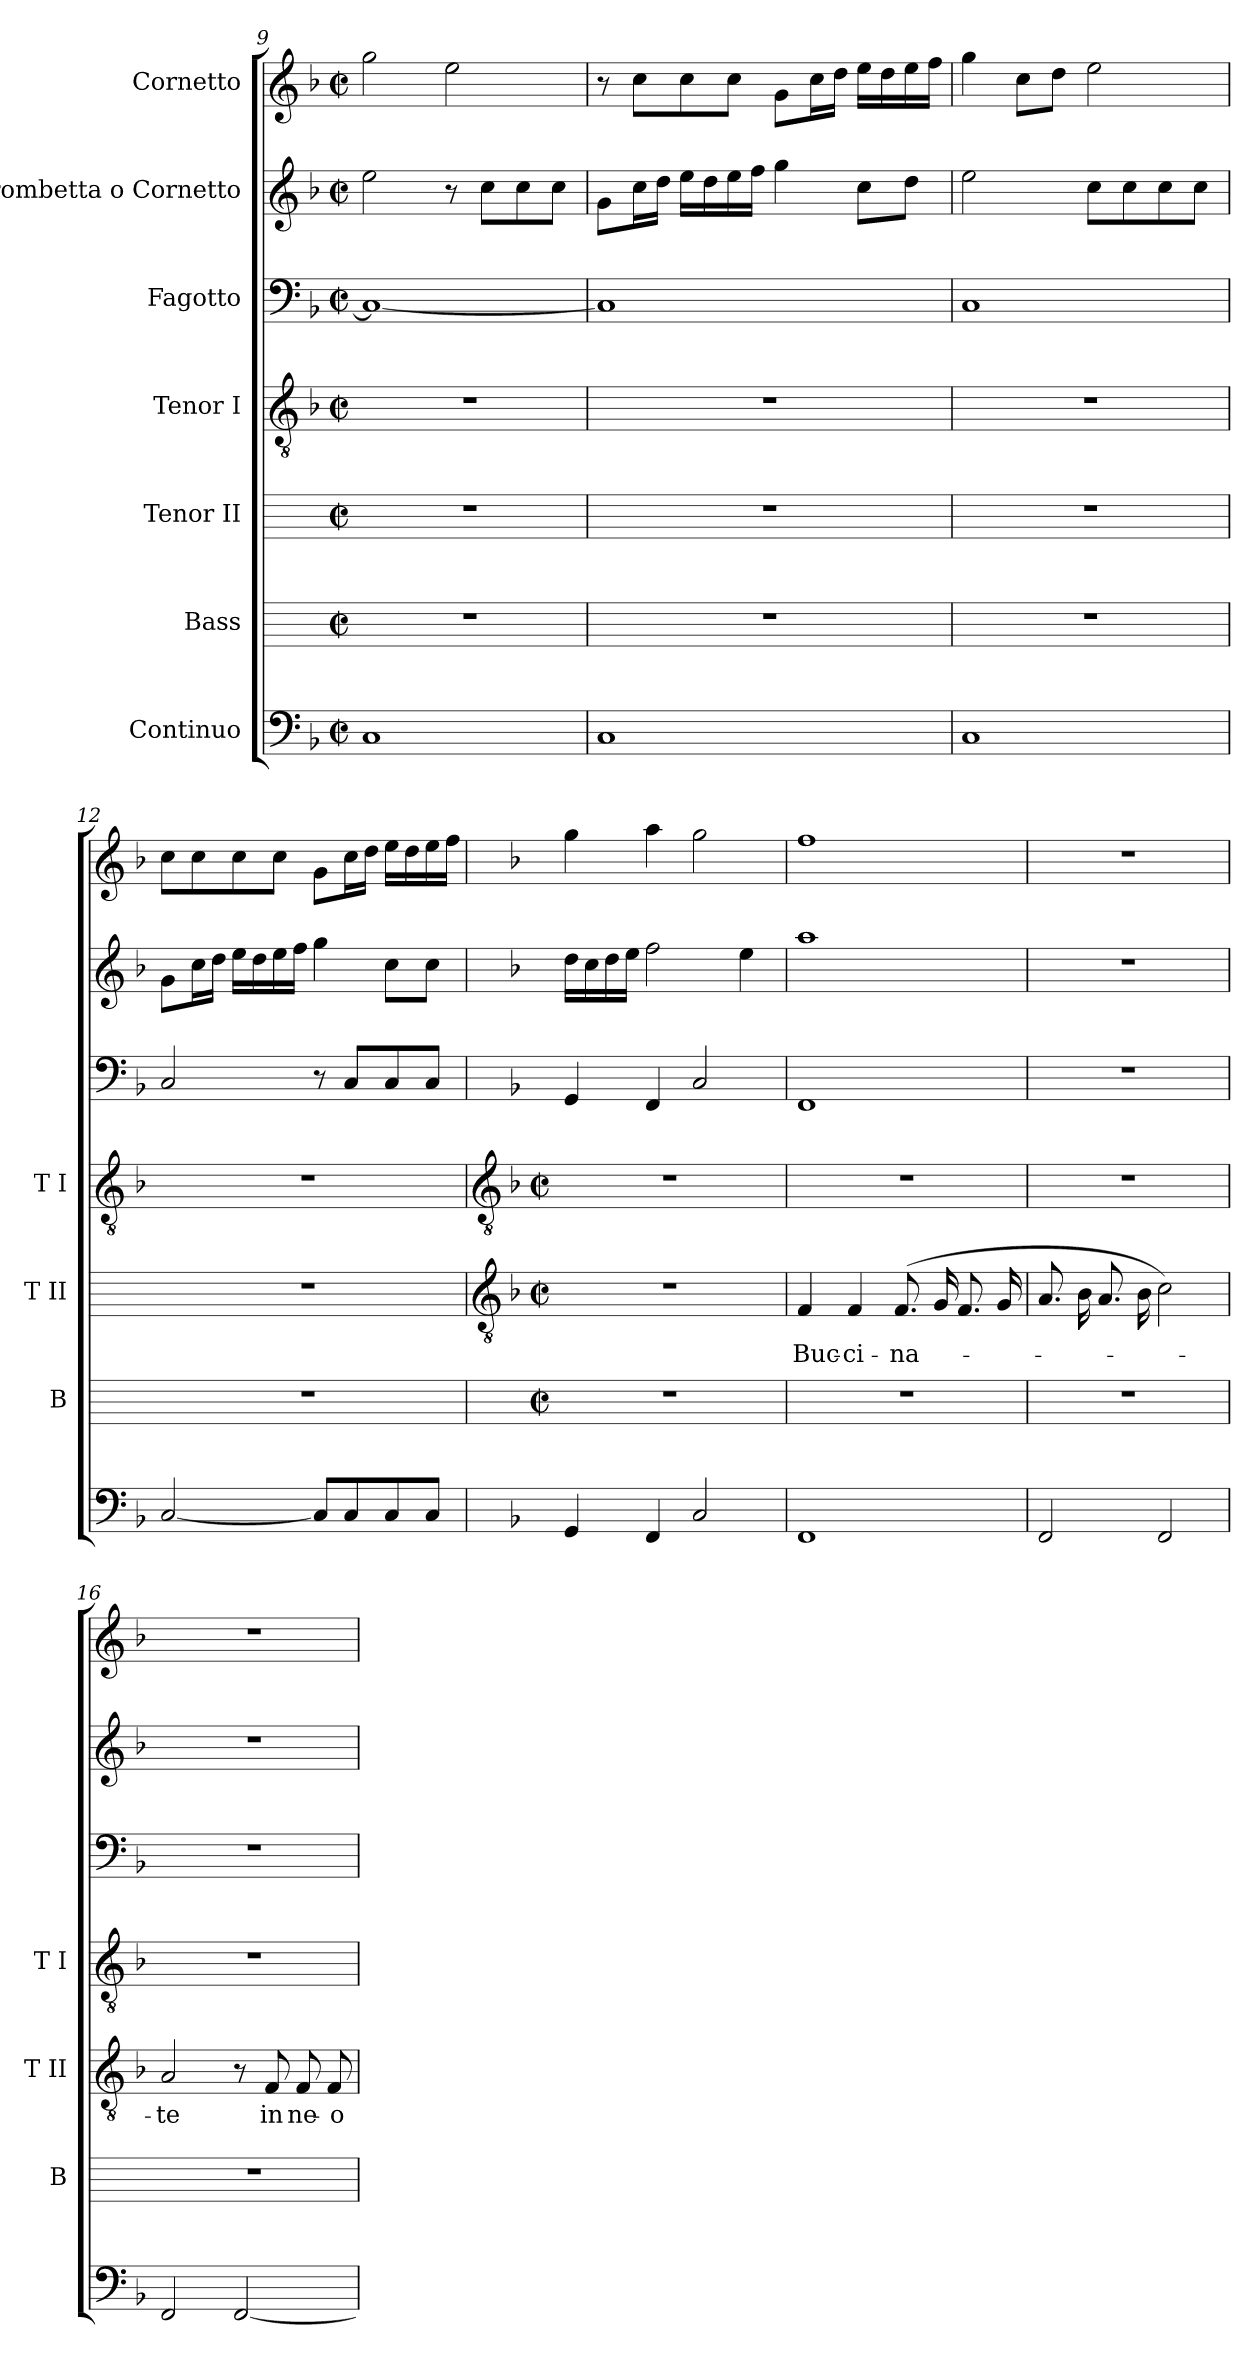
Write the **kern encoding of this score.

**kern	**kern	**kern	**text	**kern	**kern	**kern	**kern
*part7	*part6	*part5	*part5	*part4	*part3	*part2	*part1
*staff7	*staff6	*staff5	*staff5	*staff4	*staff3	*staff2	*staff1
*I"Continuo	*I"Bass	*I"Tenor II	*	*I"Tenor I	*I"Fagotto	*I"Trombetta o Cornetto	*I"Cornetto
*	*I'B	*I'T II	*	*I'T I	*	*	*
*clefF4	*	*	*	*clefGv2	*clefF4	*clefG2	*clefG2
*k[b-]	*	*	*	*k[b-]	*k[b-]	*k[b-]	*k[b-]
*F:	*	*	*	*F:	*F:	*F:	*F:
*M2/2	*M2/2	*M2/2	*	*M2/2	*M2/2	*M2/2	*M2/2
*met(c|)	*met(c|)	*met(c|)	*	*met(c|)	*met(c|)	*met(c|)	*met(c|)
=9	=9	=9	=9	=9	=9	=9	=9
1C	1r	1r	.	1r	1C_	2ee	2gg
.	.	.	.	.	.	8r	2ee
.	.	.	.	.	.	8ccL	.
.	.	.	.	.	.	8cc	.
.	.	.	.	.	.	8ccJ	.
=10	=10	=10	=10	=10	=10	=10	=10
1C	1r	1r	.	1r	1C]	8gL	8r
.	.	.	.	.	.	16ccL	8ccL
.	.	.	.	.	.	16ddJJ	.
.	.	.	.	.	.	16eeLL	8cc
.	.	.	.	.	.	16dd	.
.	.	.	.	.	.	16ee	8ccJ
.	.	.	.	.	.	16ffJJ	.
.	.	.	.	.	.	4gg	8gL
.	.	.	.	.	.	.	16ccL
.	.	.	.	.	.	.	16ddJJ
.	.	.	.	.	.	8ccL	16eeLL
.	.	.	.	.	.	.	16dd
.	.	.	.	.	.	8ddJ	16ee
.	.	.	.	.	.	.	16ffJJ
=11	=11	=11	=11	=11	=11	=11	=11
1C	1r	1r	.	1r	1C	2ee	4gg
.	.	.	.	.	.	.	8ccL
.	.	.	.	.	.	.	8ddJ
.	.	.	.	.	.	8ccL	2ee
.	.	.	.	.	.	8cc	.
.	.	.	.	.	.	8cc	.
.	.	.	.	.	.	8ccJ	.
=12	=12	=12	=12	=12	=12	=12	=12
[2C	1r	1r	.	1r	2C	8gL	8ccL
.	.	.	.	.	.	16ccL	8cc
.	.	.	.	.	.	16ddJJ	.
.	.	.	.	.	.	16eeLL	8cc
.	.	.	.	.	.	16dd	.
.	.	.	.	.	.	16ee	8ccJ
.	.	.	.	.	.	16ffJJ	.
8CL]	.	.	.	.	8r	4gg	8gL
8C	.	.	.	.	8CL	.	16ccL
.	.	.	.	.	.	.	16ddJJ
8C	.	.	.	.	8C	8ccL	16eeLL
.	.	.	.	.	.	.	16dd
8CJ	.	.	.	.	8CJ	8ccJ	16ee
.	.	.	.	.	.	.	16ffJJ
!!LO:LB:g=z
=13	=13	=13	=13	=13	=13	=13	=13
*	*	*clefGv2	*	*clefGv2	*	*	*
*	*	*k[b-]	*	*k[b-]	*	*	*
*	*	*F:	*	*F:	*	*	*
*	*M2/2	*M2/2	*	*M2/2	*	*	*
*	*met(c|)	*met(c|)	*	*met(c|)	*	*	*
4GG	1r	1r	.	1r	4GG	16ddLL	4gg
.	.	.	.	.	.	16cc	.
.	.	.	.	.	.	16dd	.
.	.	.	.	.	.	16eeJJ	.
4FF	.	.	.	.	4FF	2ff	4aa
2C	.	.	.	.	2C	.	2gg
.	.	.	.	.	.	4ee	.
=14	=14	=14	=14	=14	=14	=14	=14
!	!	!	!LO:LY:b	!	!	!	!
1FF	1r	4F	Buc-	1r	1FF	1aa	1ff
!	!	!	!LO:LY:b	!	!	!	!
.	.	4F	-ci-	.	.	.	.
!	!	!	!LO:LY:b	!	!	!	!
.	.	(<8.FL	-na-	.	.	.	.
.	.	16GL	.	.	.	.	.
.	.	8.F	.	.	.	.	.
.	.	16GJ	.	.	.	.	.
=15	=15	=15	=15	=15	=15	=15	=15
2FF	1r	8.AL	.	1r	1r	1r	1r
.	.	16B-L	.	.	.	.	.
.	.	8.A	.	.	.	.	.
.	.	16B-J	.	.	.	.	.
2FF	.	2c)	.	.	.	.	.
=16	=16	=16	=16	=16	=16	=16	=16
!	!	!	!LO:LY:b	!	!	!	!
2FF	1r	2A	te	1r	1r	1r	1r
[2FF	.	8r	.	.	.	.	.
!	!	!	!LO:LY:b	!	!	!	!
.	.	8F	in	.	.	.	.
!	!	!	!LO:LY:b	!	!	!	!
.	.	8F	ne-	.	.	.	.
!	!	!	!LO:LY:b	!	!	!	!
.	.	8F	-o-	.	.	.	.
=	=	=	=	=	=	=	=
*-	*-	*-	*-	*-	*-	*-	*-
